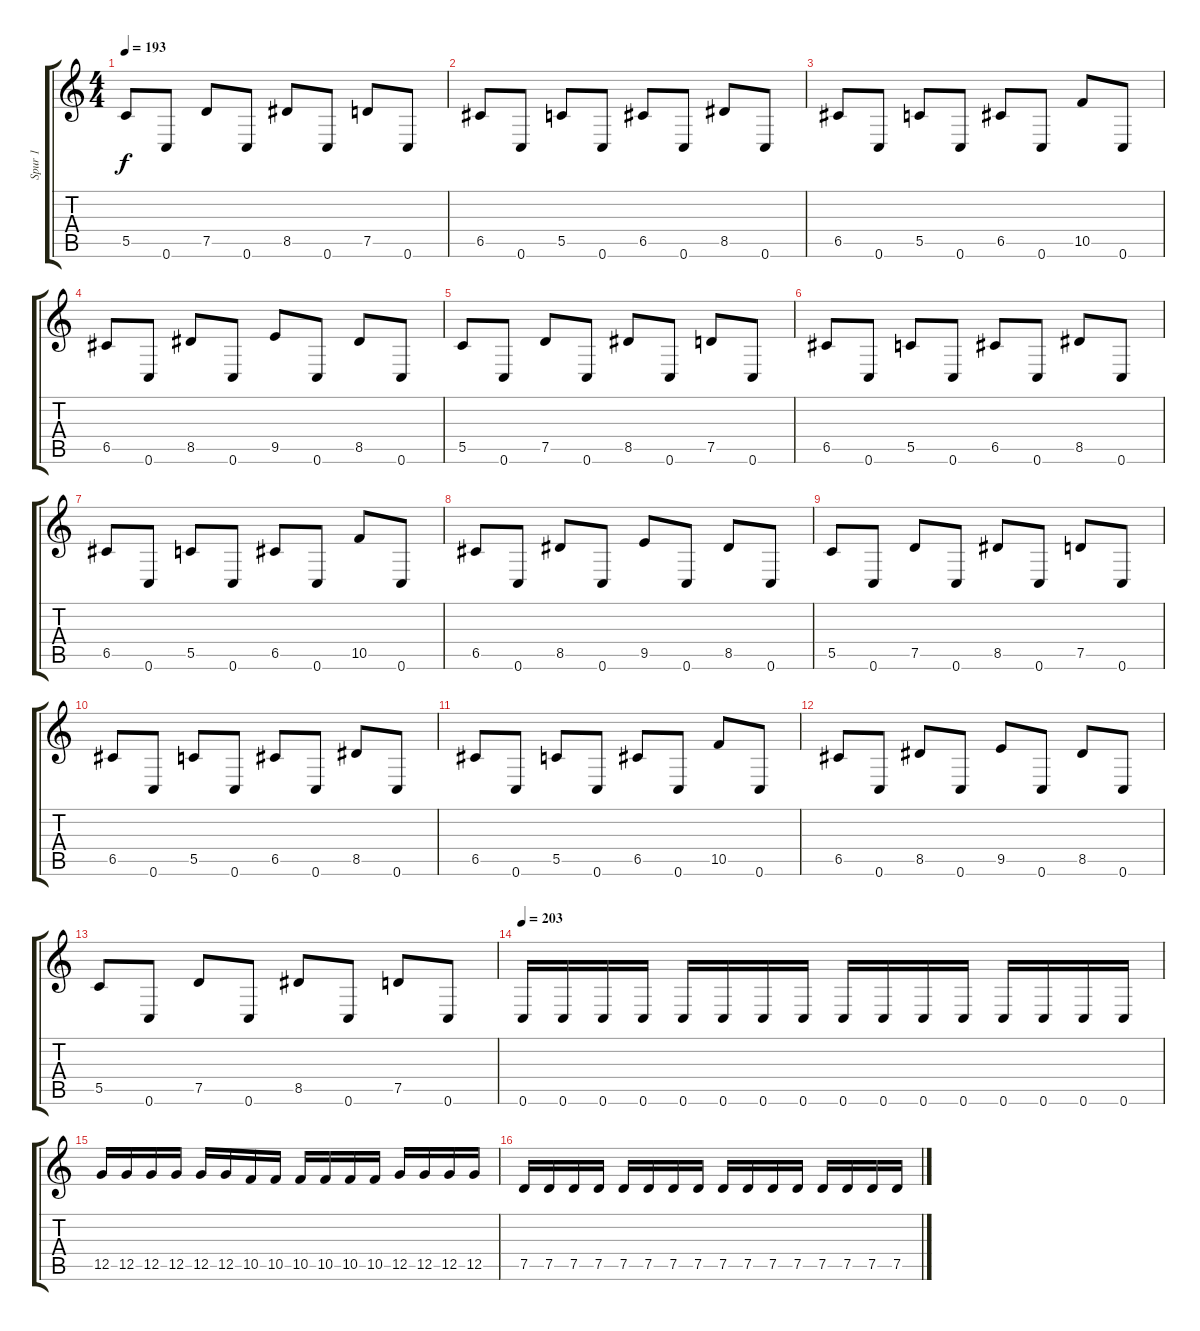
\track ("Spur 1" "Spur 1") {instrument distortionguitar}
\staff {score tabs}
\tuning (D4 A3 F3 C3 G2 C2) {hide}
\ts (4 4)
\tempo 193
\clef g2
\ks c
5.5.8{dy f} 0.6.8 7.5.8 0.6.8 8.5.8 0.6.8 7.5.8 0.6.8 |
6.5.8 0.6.8 5.5.8 0.6.8 6.5.8 0.6.8 8.5.8 0.6.8 |
6.5.8 0.6.8 5.5.8 0.6.8 6.5.8 0.6.8 10.5.8 0.6.8 |
6.5.8 0.6.8 8.5.8 0.6.8 9.5.8 0.6.8 8.5.8 0.6.8 |
5.5.8 0.6.8 7.5.8 0.6.8 8.5.8 0.6.8 7.5.8 0.6.8 |
6.5.8 0.6.8 5.5.8 0.6.8 6.5.8 0.6.8 8.5.8 0.6.8 |
6.5.8 0.6.8 5.5.8 0.6.8 6.5.8 0.6.8 10.5.8 0.6.8 |
6.5.8 0.6.8 8.5.8 0.6.8 9.5.8 0.6.8 8.5.8 0.6.8 |
5.5.8 0.6.8 7.5.8 0.6.8 8.5.8 0.6.8 7.5.8 0.6.8 |
6.5.8 0.6.8 5.5.8 0.6.8 6.5.8 0.6.8 8.5.8 0.6.8 |
6.5.8 0.6.8 5.5.8 0.6.8 6.5.8 0.6.8 10.5.8 0.6.8 |
6.5.8 0.6.8 8.5.8 0.6.8 9.5.8 0.6.8 8.5.8 0.6.8 |
5.5.8 0.6.8 7.5.8 0.6.8 8.5.8 0.6.8 7.5.8 0.6.8 |
\tempo 203
0.6.16 0.6.16 0.6.16 0.6.16 0.6.16 0.6.16 0.6.16 0.6.16 0.6.16 0.6.16 0.6.16 0.6.16 0.6.16 0.6.16 0.6.16 0.6.16 |
12.5.16 12.5.16 12.5.16 12.5.16 12.5.16 12.5.16 10.5.16 10.5.16 10.5.16 10.5.16 10.5.16 10.5.16 12.5.16 12.5.16 12.5.16 12.5.16 |
7.5.16 7.5.16 7.5.16 7.5.16 7.5.16 7.5.16 7.5.16 7.5.16 7.5.16 7.5.16 7.5.16 7.5.16 7.5.16 7.5.16 7.5.16 7.5.16
